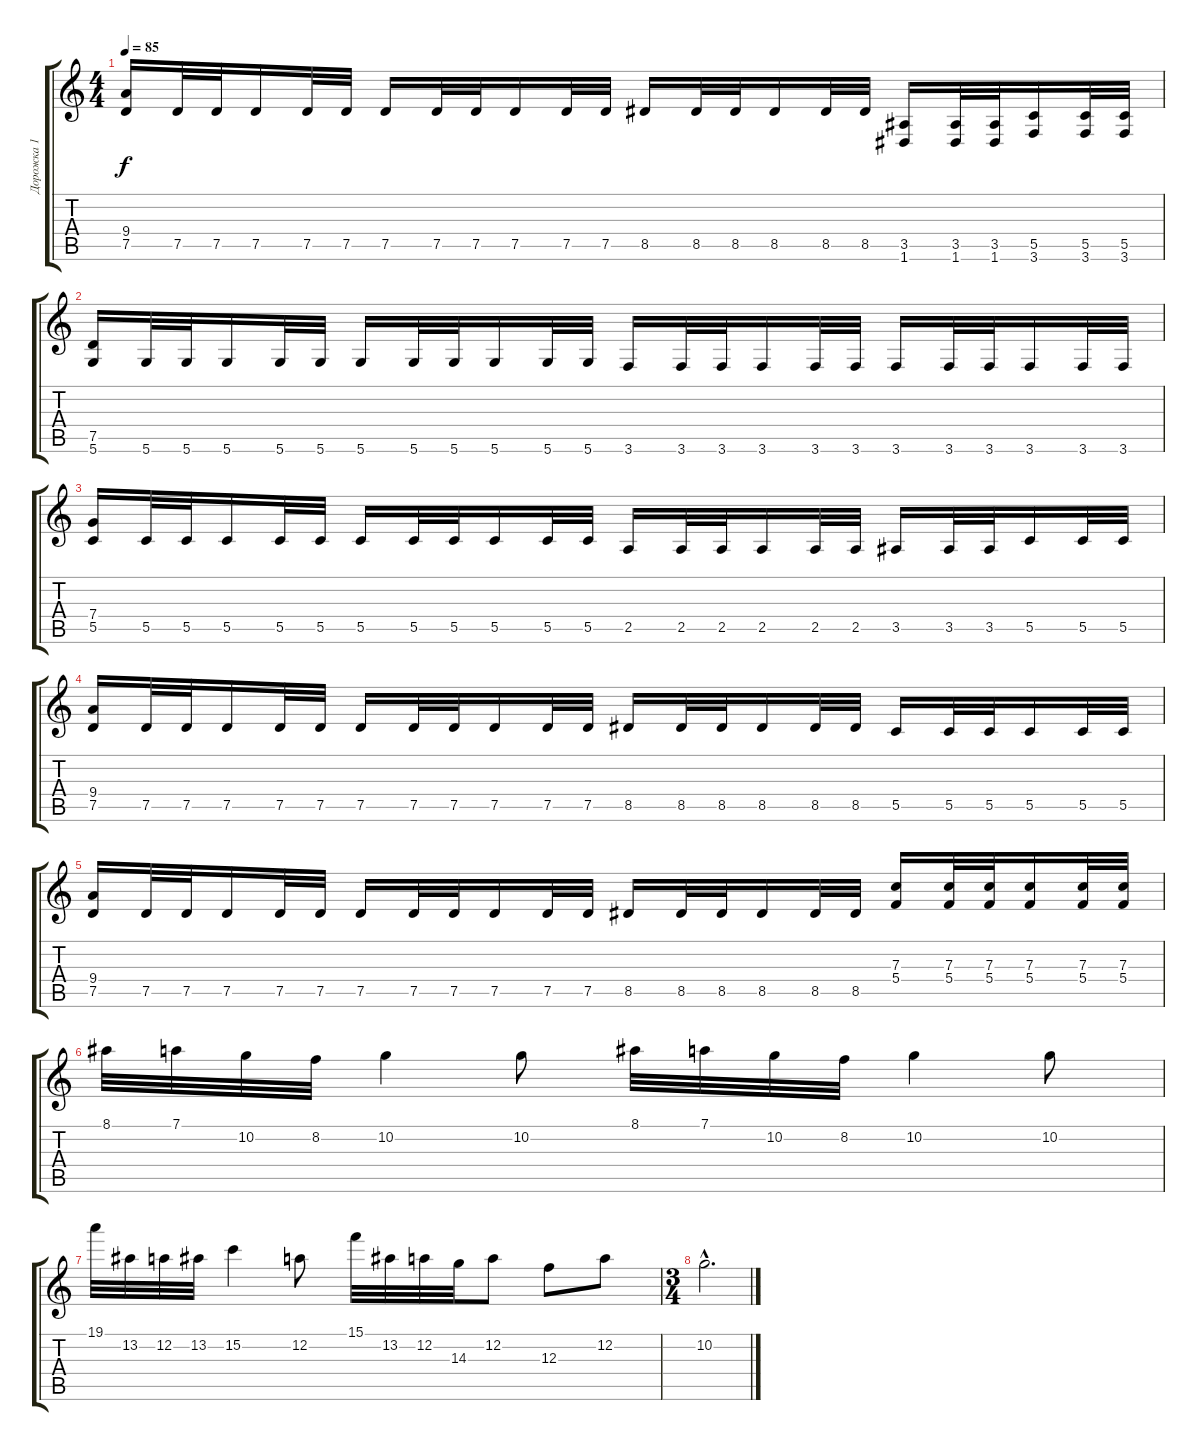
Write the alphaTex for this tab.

\track ("Дорожка 1" "Дорожка 1") {instrument distortionguitar}
\staff {score tabs}
\tuning (D4 A3 F3 C3 G2 D2) {hide}
\ts (4 4)
\tempo 85
\clef g2
\ks c
(9.4 7.5).16{dy f} 7.5.32 7.5.32 7.5.16 7.5.32 7.5.32 7.5.16 7.5.32 7.5.32 7.5.16 7.5.32 7.5.32 8.5.16 8.5.32 8.5.32 8.5.16 8.5.32 8.5.32 (3.5 1.6).16 (3.5 1.6).32 (3.5 1.6).32 (5.5 3.6).16 (5.5 3.6).32 (5.5 3.6).32 |
(7.5 5.6).16 5.6.32 5.6.32 5.6.16 5.6.32 5.6.32 5.6.16 5.6.32 5.6.32 5.6.16 5.6.32 5.6.32 3.6.16 3.6.32 3.6.32 3.6.16 3.6.32 3.6.32 3.6.16 3.6.32 3.6.32 3.6.16 3.6.32 3.6.32 |
(7.4 5.5).16 5.5.32 5.5.32 5.5.16 5.5.32 5.5.32 5.5.16 5.5.32 5.5.32 5.5.16 5.5.32 5.5.32 2.5.16 2.5.32 2.5.32 2.5.16 2.5.32 2.5.32 3.5.16 3.5.32 3.5.32 5.5.16 5.5.32 5.5.32 |
(9.4 7.5).16 7.5.32 7.5.32 7.5.16 7.5.32 7.5.32 7.5.16 7.5.32 7.5.32 7.5.16 7.5.32 7.5.32 8.5.16 8.5.32 8.5.32 8.5.16 8.5.32 8.5.32 5.5.16 5.5.32 5.5.32 5.5.16 5.5.32 5.5.32 |
(9.4 7.5).16 7.5.32 7.5.32 7.5.16 7.5.32 7.5.32 7.5.16 7.5.32 7.5.32 7.5.16 7.5.32 7.5.32 8.5.16 8.5.32 8.5.32 8.5.16 8.5.32 8.5.32 (7.3 5.4).16 (7.3 5.4).32 (7.3 5.4).32 (7.3 5.4).16 (7.3 5.4).32 (7.3 5.4).32 |
8.1.32 7.1.32 10.2.32 8.2.32 10.2.4 10.2.8 8.1.32 7.1.32 10.2.32 8.2.32 10.2.4 10.2.8 |
19.1.32 13.2.32 12.2.32 13.2.32 15.2.4 12.2.8 15.1.32 13.2.32 12.2.32 14.3.32 12.2.8 12.3.8 12.2.8 |
\ts (3 4)
10.2{hac}.2{d}
